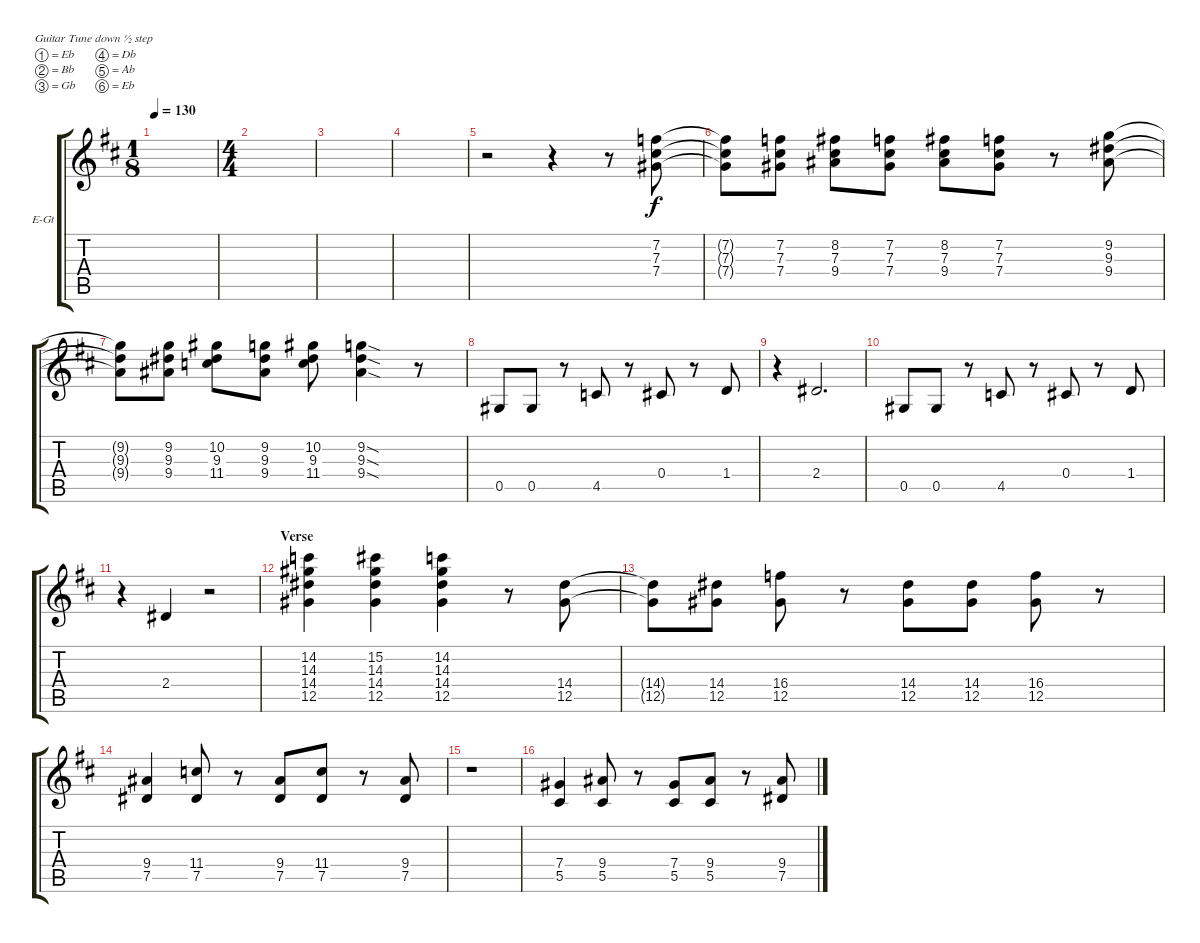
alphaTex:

\defaultSystemsLayout 4
\bracketExtendMode groupsimilarinstruments
\firstSystemTrackNameOrientation horizontal
\otherSystemsTrackNameOrientation horizontal
\track ("ACE FREHLEY" "E-Gt") {instrument distortionguitar}
\staff {score tabs}
\tuning (Eb4 Bb3 Gb3 Db3 Ab2 Eb2)
\ts (1 8)
\tempo 130
\clef g2
\ks d
|
\ts (4 4)
|
|
|
r.2 r.4 r.8 (7.2 7.3 7.4).8 |
(7.2{t} 7.3{t} 7.4{t}).8 (7.4 7.3 7.2).8 (8.2 7.3 9.4).8 (7.4 7.3 7.2).8 (8.2 7.3 9.4).8 (7.4 7.3 7.2).8 r.8 (9.2 9.3 9.4).8 |
(9.2{t} 9.3{t} 9.4{t}).8 (9.4 9.3 9.2).8 (10.2 9.3 11.4).8 (9.4 9.3 9.2).8 (10.2 9.3 11.4).8 (9.4{sod} 9.3{sod} 9.2{sod}).4 r.8 |
0.5.8 0.5.8 r.8 4.5.8 r.8 0.4.8 r.8 1.4.8 |
r.4 2.4.2{d} |
0.5.8 0.5.8 r.8 4.5.8 r.8 0.4.8 r.8 1.4.8 |
r.4 2.4.4 r.2 |
\section ("" "Verse")
(12.5 14.4 14.3 14.2).4 (15.2 14.3 14.4 12.5).4 (12.5 14.4 14.3 14.2).4 r.8 (14.4 12.5).8 |
(12.5{t} 14.4{t}).8 (12.5 14.4).8 (16.4 12.5).8 r.8 (12.5 14.4).8 (14.4 12.5).8 (12.5 16.4).8 r.8 |
(7.5 9.4).4 (7.5 11.4).8 r.8 (9.4 7.5).8 (7.5 11.4).8 r.8 (9.4 7.5).8 |
r.1 |
(5.5 7.4).4 (5.5 9.4).8 r.8 (7.4 5.5).8 (5.5 9.4).8 r.8 (9.4 7.5).8
